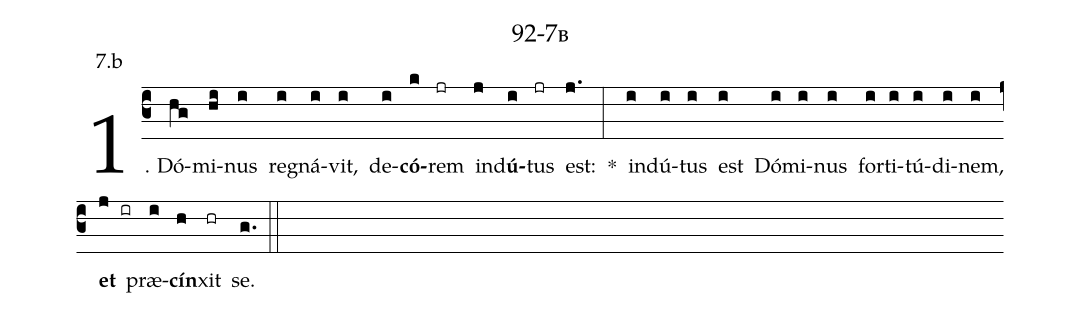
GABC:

name: 92-7b;
annotation: 7.b;
%%
(c3)1. Dó(hg)mi(hi)nus(i) re(i)gná(i)vit,(i) de(i)<b>có</b>(k)rem(jr) ind(j)<b>ú</b>(i)tus(jr) est:(j.) *(:) ind(i)ú(i)tus(i) est(i) Dó(i)mi(i)nus(i) for(i)ti(i)tú(i)di(i)nem,(i) <b>et</b>(j ir) præ(i)<b>cín</b>(h)xit(hr) se.(g.) (::)
